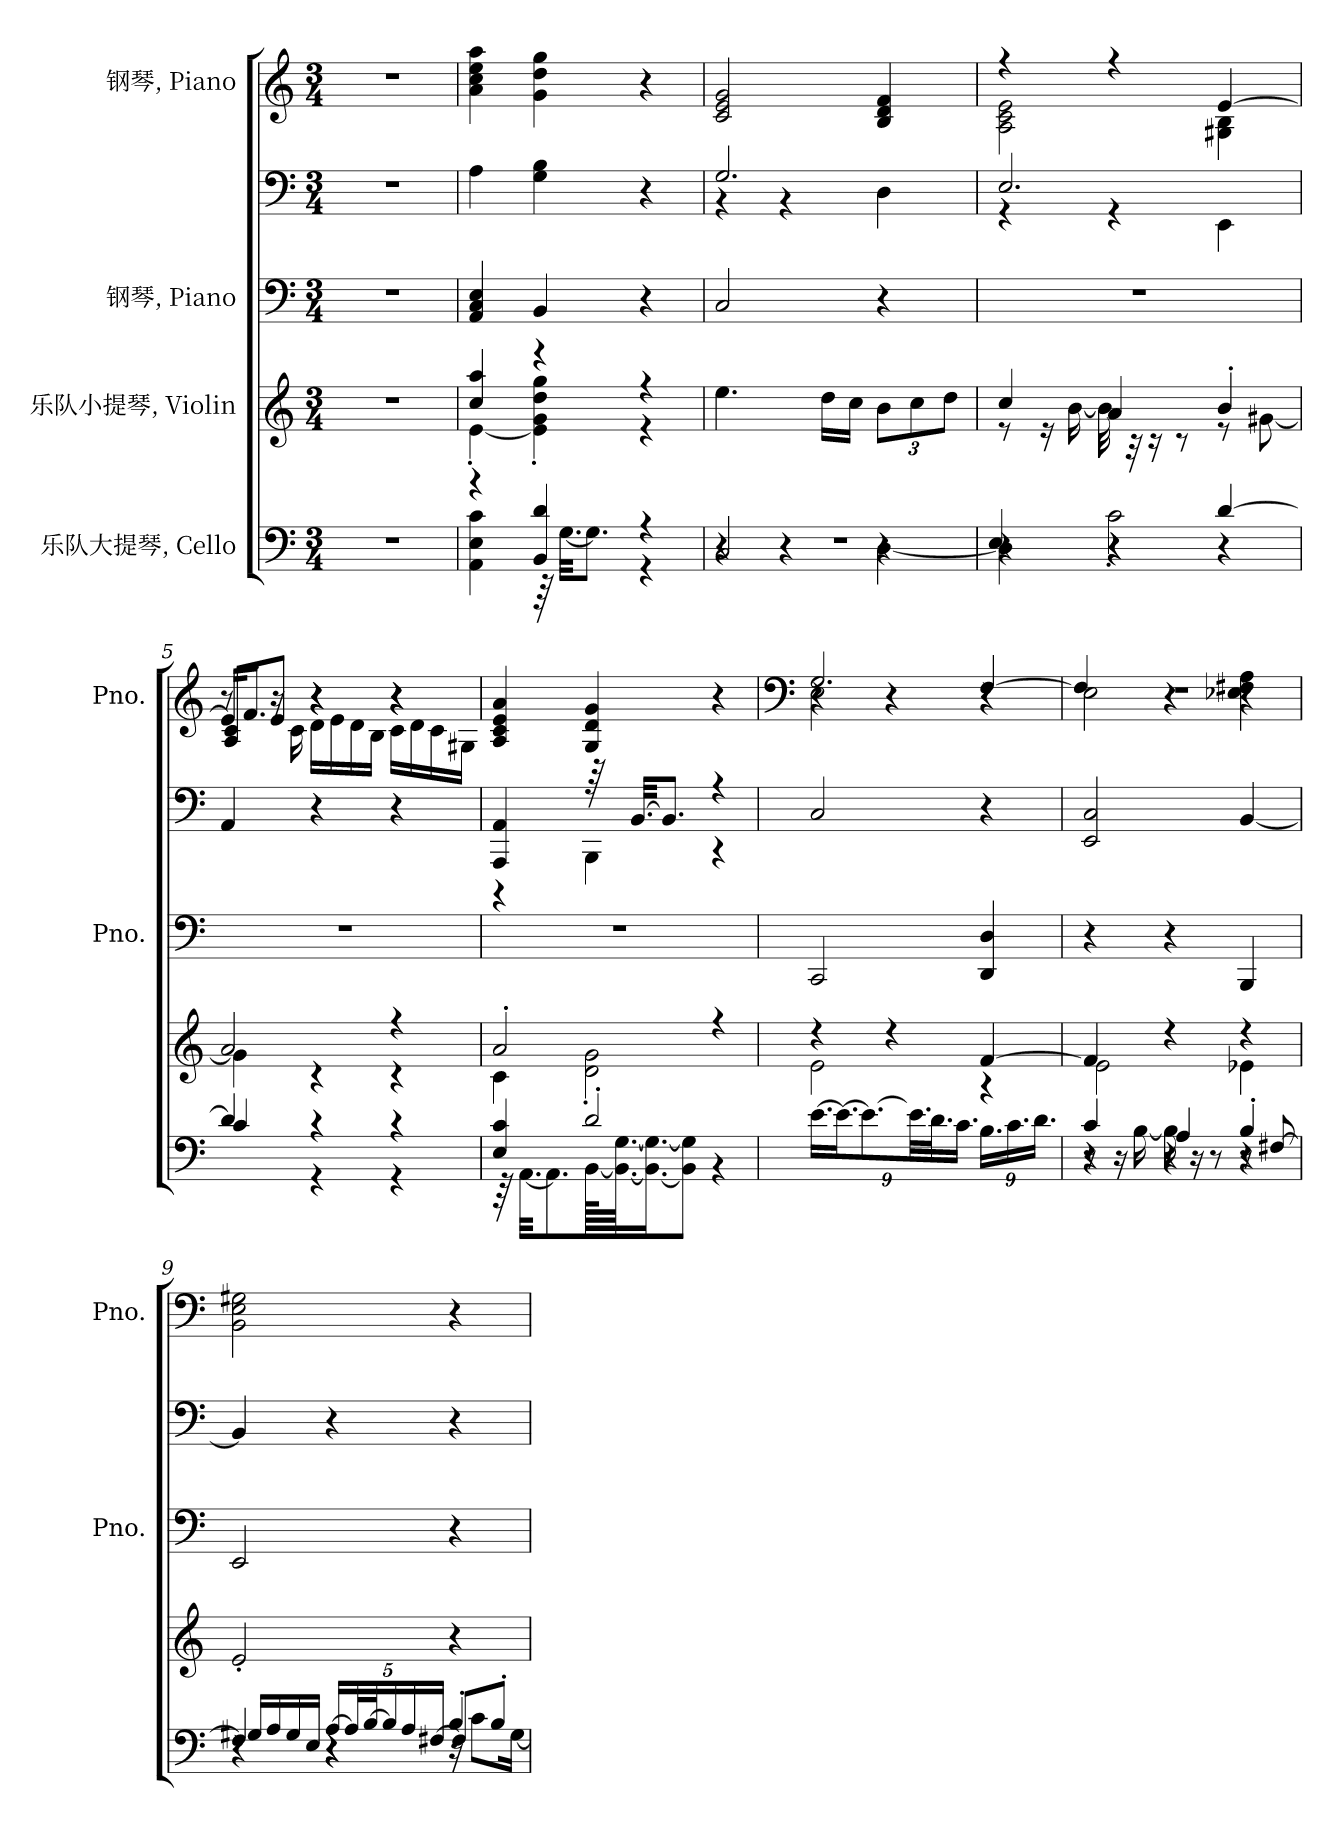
**kern	**kern	**kern	**kern	**kern
*part4	*part3	*part2	*part2	*part1
*staff5	*staff4	*staff3	*staff2	*staff1
*I"乐队大提琴, Cello	*I"乐队小提琴, Violin	*I"钢琴, Piano	*	*I"钢琴, Piano
*	*	*I'Pno.	*	*I'Pno.
*clefF4	*clefG2	*clefF4	*clefF4	*clefG2
*k[]	*k[]	*k[]	*k[]	*k[]
*M3/4	*M3/4	*M3/4	*M3/4	*M3/4
*MM100	*MM100	*MM100	*MM100	*MM100
=1	=1	=1	=1	=1
2.r	2.r	2.r	2.r	2.r
=2	=2	=2	=2	=2
*^	*^	*	*	*
4r	4AA\ 4E\ 4c\	4cc/ 4aa/	[4e'\	4AA/ 4C/ 4E/	4A\	4a\ 4cc\ 4ee\ 4aa\
4BB/ 4d/	64r	4r	4e\]' 4g\' 4dd\' 4gg\'	4BB/	4G\ 4B\	4g\ 4dd\ 4gg\
.	[32.G\KKL	.	.	.	.	.
.	8.G\J]	.	.	.	.	.
4r	4r	4r	4r	4r	4r	4r
*	*	*v	*v	*	*	*
=3	=3	=3	=3	=3	=3
*	*^	*	*	*^	*
2.r	4r	2C/	4.ee\	2C/	2.G/	4r	2c/ 2e/ 2g/
.	4r	.	.	.	.	4r	.
.	.	.	16dd\LL	.	.	.	.
.	.	.	16cc\JJ	.	.	.	.
*	*	*	*Xbrackettup	*	*	*	*
.	[4D\	4r	12b\L	4r	.	4D\	4B/ 4d/ 4f/
.	.	.	12cc\	.	.	.	.
.	.	.	12dd\J	.	.	.	.
=4	=4	=4	=4	=4	=4	=4	=4
*	*	*	*^	*	*	*	*^
4r	4D\]	4E/	4cc/	8r	2.r	2.E/	4r	4r	2A\ 2c\ 2e\
.	.	.	.	16r	.	.	.	.	.
.	.	.	.	[16b\	.	.	.	.	.
4r	2c'\	4r	4a/	32b\]	.	.	4r	4r	.
.	.	.	.	32r	.	.	.	.	.
.	.	.	.	16r	.	.	.	.	.
.	.	.	.	8r	.	.	.	.	.
[4d/	.	4r	4b'/	8r	.	.	4EE\	[4e/	4G#X\ 4B\
.	.	.	.	[8g#X\	.	.	.	.	.
*	*v	*v	*	*	*	*v	*v	*	*
!!LO:LB:g=z
=5	=5	=5	=5	=5	=5	=5	=5
*	*	*	*	*	*	*	*^
4d/]	4c/	2a/	4g#\]	2.r	4AA/	16e/KL]	8r	8A/ 8c/L
.	.	.	.	.	.	8.f'/J	.	.
.	.	.	.	.	.	.	16r	8e/J
.	.	.	.	.	.	.	16c\	.
4r	4r	.	4r	.	4r	4r	16d\LL	4r
.	.	.	.	.	.	.	16e\	.
.	.	.	.	.	.	.	16d\	.
.	.	.	.	.	.	.	16B\JJ	.
4r	4r	4r	4r	.	4r	4r	16c\LL	4r
.	.	.	.	.	.	.	16d\	.
.	.	.	.	.	.	.	16c\	.
.	.	.	.	.	.	.	16G#X\JJ	.
*	*	*	*	*	*	*v	*v	*v
=6	=6	=6	=6	=6	=6	=6
*	*	*	*	*	*^	*
4E/ 4c/	64r	2a'/	4c\	2.r	4AAA/ 4AA/	4r	4A/ 4c/ 4e/ 4a/
.	[32.AA\KKL	.	.	.	.	.	.
.	8.AA\]	.	.	.	.	.	.
2d'/	[128BB\KLLL	.	2d\' 2g\'	.	64r	4BBB\	4G/ 4d/ 4g/
.	64.BB\_ [64.G\JJ	.	.	.	.	.	.
.	.	.	.	.	[32.BB/KKL	.	.
.	16.BB\_ 16.G\_J	.	.	.	.	.	.
.	.	.	.	.	8.BB/J]	.	.
.	8BB\] 8G\]J	.	.	.	.	.	.
.	4r	4r	.	.	4r	4r	4r
*v	*v	*	*	*	*v	*v	*
=7	=7	=7	=7	=7	=7
*	*	*	*	*	*clefF4
*Xbrackettup	*	*	*	*	*
*	*	*	*	*	*^
*	*	*	*	*	*	*^
[18.e\LL	4r	2e\	2CC/	2C/	2.G/	2E\	4r
18.e\J_	.	.	.	.	.	.	.
9.e\_	.	.	.	.	.	.	.
.	4r	.	.	.	.	.	4r
36.e\LL]	.	.	.	.	.	.	.
36.d\J	.	.	.	.	.	.	.
18.c\JJ	.	.	.	.	.	.	.
18.B\LL	[4f/	4r	4DD/ 4D/	4r	.	4r	[4F/
18.c\	.	.	.	.	.	.	.
18.d\JJ	.	.	.	.	.	.	.
!!LO:PB:g=z	!!	!!
=8	=8	=8	=8	=8	=8	=8	=8
*^	*	*	*	*	*	*	*
*	*^	*	*	*	*	*	*	*
4c/	8r	4r	4f/]	2e\	4r	2EE/ 2C/	2.r	2E\	4F/]
.	16r	.	.	.	.	.	.	.	.
.	[16B\	.	.	.	.	.	.	.	.
4r	16B\]	4A/	4r	.	4r	.	.	.	4r
.	16r	.	.	.	.	.	.	.	.
.	8r	.	.	.	.	.	.	.	.
8r	4r	4B'/	4r	4e-X\	4BBB/	[4BB/	.	4E-X\ 4F#X\ 4A\	4r
[8F#X/	.	.	.	.	.	.	.	.	.
*	*	*	*v	*v	*	*	*v	*v	*v
=9	=9	=9	=9	=9	=9	=9
4F#/]	4r	16G#X/LL	2e'/	2EE/	4BB/]	2BB\ 2E\ 2G#X\
.	.	16A/	.	.	.	.
.	.	16G#/	.	.	.	.
.	.	16E/JJ	.	.	.	.
4r	4r	[20A/LL	.	.	4r	.
.	.	40A/L]	.	.	.	.
.	.	[40B/J	.	.	.	.
.	.	20B/]	.	.	.	.
.	.	20A/	.	.	.	.
.	.	[20F#X/JJ	.	.	.	.
4B'/	16r	8F#/L]	4r	4r	4r	4r
.	8c\L	.	.	.	.	.
.	.	8B'/J	.	.	.	.
.	[16G#\Jk	.	.	.	.	.
*v	*v	*v	*	*	*	*
=	=	=	=	=
*-	*-	*-	*-	*-
